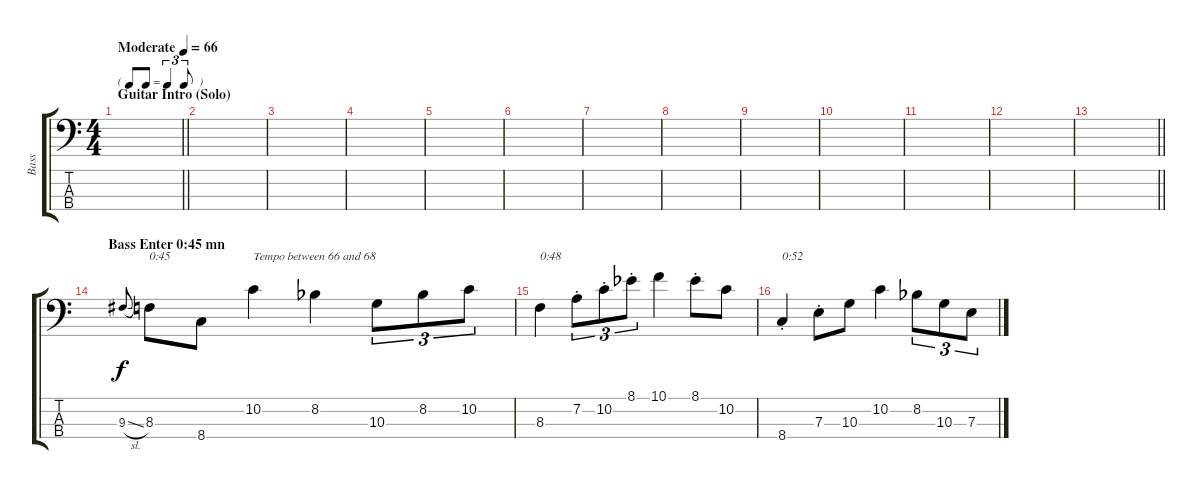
\track ("Bass" "Bass") {instrument electricbassfinger}
\staff {score tabs}
\tuning (G2 D2 A1 E1) {hide}
\ts (4 4)
\tf triplet8th
\section ("" "Guitar Intro (Solo)")
\tempo (66 "Moderate")
\clef f4
\barLineRight lightlight
\ks c
|
|
|
|
|
|
|
|
|
|
|
|
\barLineRight lightlight
|
\section ("" "Bass Enter 0:45 mn")
9.3{sl}.8{gr onbeat} 8.3.8{txt "0:45"} 8.4.8 10.2.4{txt "Tempo between 66 and 68"} 8.2{acc b}.4 10.3.8{tu (3 2)} 8.2{acc b}.8{tu (3 2)} 10.2.8{tu (3 2)} |
8.3.4{txt "0:48"} 7.2{st}.8{tu (3 2)} 10.2{st}.8{tu (3 2)} 8.1{st acc b}.8{tu (3 2)} 10.1.4 8.1{st acc b}.8 10.2.8 |
8.4{st}.4{txt "0:52"} 7.3{st}.8 10.3.8 10.2.4 8.2{acc b}.8{tu (3 2)} 10.3.8{tu (3 2)} 7.3.8{tu (3 2)}
